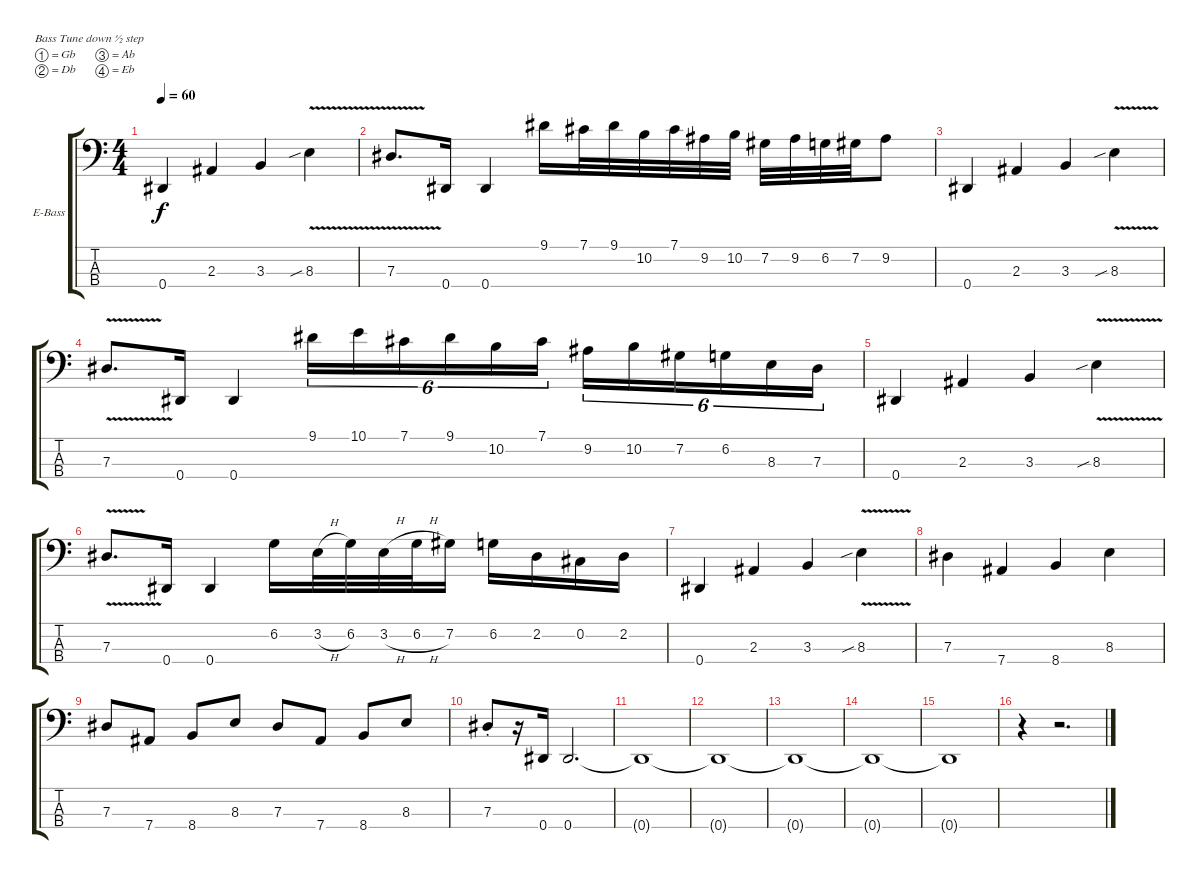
\bracketExtendMode groupsimilarinstruments
\firstSystemTrackNameOrientation horizontal
\otherSystemsTrackNameOrientation horizontal
\track ("Bass" "E-Bass") {instrument electricbasspick}
\staff {score tabs}
\tuning (Gb2 Db2 Ab1 Eb1)
\ts (4 4)
\tempo 60
\clef f4
\ks c
0.4.4{dy f} 2.3.4 3.3.4 8.3{v sib}.4 |
7.3{v}.8{d} 0.4.16 0.4.4 9.1.16 7.1.32 9.1.32 10.2.32 7.1.32 9.2.32 10.2.32 7.2.32 9.2.32 6.2.32 7.2.32 9.2.8 |
0.4.4 2.3.4 3.3.4 8.3{v sib}.4 |
7.3{v}.8{d} 0.4.16 0.4.4 9.1.16{tu (6 4)} 10.1.16{tu (6 4)} 7.1.16{tu (6 4)} 9.1.16{tu (6 4)} 10.2.16{tu (6 4)} 7.1.16{tu (6 4)} 9.2.16{tu (6 4)} 10.2.16{tu (6 4)} 7.2.16{tu (6 4)} 6.2.16{tu (6 4)} 8.3.16{tu (6 4)} 7.3.16{tu (6 4)} |
0.4.4 2.3.4 3.3.4 8.3{v sib}.4 |
7.3{v}.8{d} 0.4.16 0.4.4 6.2.16 3.2{h}.32 6.2.32 3.2{h}.32 6.2{h}.32 7.2.16 6.2.16 2.2.16 0.2.16 2.2.16 |
0.4.4 2.3.4 3.3.4 8.3{v sib}.4 |
7.3.4 7.4.4 8.4.4 8.3.4 |
7.3.8 7.4.8 8.4.8 8.3.8 7.3.8 7.4.8 8.4.8 8.3.8 |
7.3{st}.8 r.16 0.4.16 0.4.2{d} |
0.4{t}.1 |
0.4{t}.1 |
0.4{t}.1 |
0.4{t}.1 |
0.4{t}.1 |
r.4 r.2{d}
